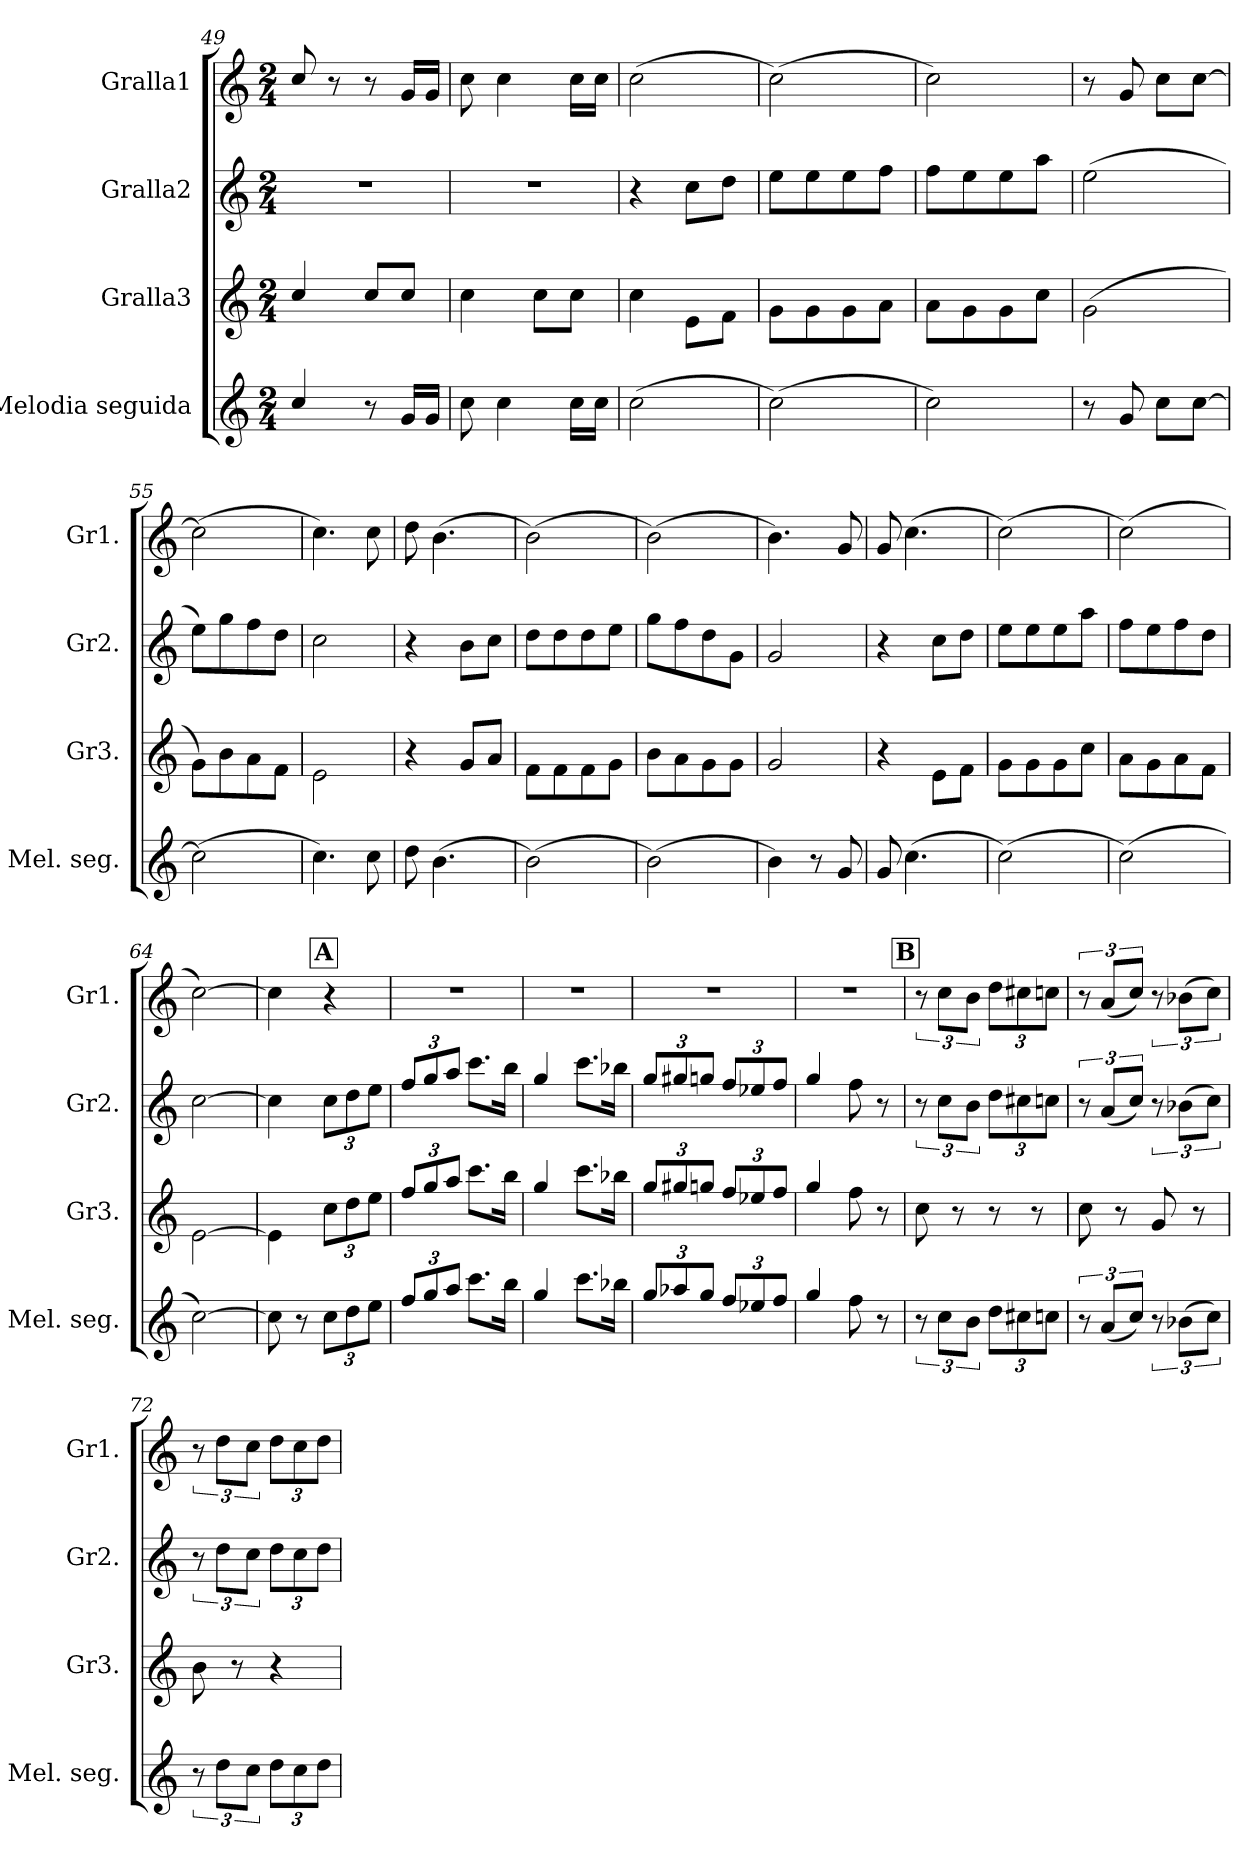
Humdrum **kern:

**kern	**kern	**kern	**kern
*part4	*part3	*part2	*part1
*staff4	*staff3	*staff2	*staff1
*I"Melodia seguida	*I"Gralla3	*I"Gralla2	*I"Gralla1
*I'Mel. seg.	*I'Gr3.	*I'Gr2.	*I'Gr1.
!!LO:PB:g=z
*clefG2	*clefG2	*clefG2	*clefG2
*k[]	*k[]	*k[]	*k[]
*M2/4	*M2/4	*M2/4	*M2/4
=49	=49	=49	=49
4cc/	4cc/	2r	8cc/
.	.	.	8r
8r	8cc/L	.	8r
16g/LL	8cc/J	.	16g/LL
16g/JJ	.	.	16g/JJ
=50	=50	=50	=50
8cc\	4cc\	2r	8cc\
4cc\	.	.	4cc\
.	8cc\L	.	.
16cc\LL	8cc\J	.	16cc\LL
16cc\JJ	.	.	16cc\JJ
=51	=51	=51	=51
(>2cc\	4cc\	4r	(>2cc\
.	8e\L	8cc\L	.
.	8f\J	8dd\J	.
=52	=52	=52	=52
(>2cc\)	8g\L	8ee\L	(>2cc\)
.	8g\	8ee\	.
.	8g\	8ee\	.
.	8a\J	8ff\J	.
=53	=53	=53	=53
2cc\)	8a\L	8ff\L	2cc\)
.	8g\	8ee\	.
.	8g\	8ee\	.
.	8cc\J	8aa\J	.
=54	=54	=54	=54
8r	(>2g\	(>2ee\	8r
8g/	.	.	8g/
8cc\L	.	.	8cc\L
[8cc\J	.	.	[8cc\J
=55	=55	=55	=55
(>2cc\]	8g\L)	8ee\L)	(>2cc\]
.	8b\	8gg\	.
.	8a\	8ff\	.
.	8f\J	8dd\J	.
=56	=56	=56	=56
4.cc\)	2e\	2cc\	4.cc\)
8cc\	.	.	8cc\
=57	=57	=57	=57
8dd\	4r	4r	8dd\
(>4.b\	.	.	(>4.b\
.	8g/L	8b\L	.
.	8a/J	8cc\J	.
!!LO:LB:g=z
=58	=58	=58	=58
(>2b\)	8f\L	8dd\L	(>2b\)
.	8f\	8dd\	.
.	8f\	8dd\	.
.	8g\J	8ee\J	.
=59	=59	=59	=59
(>2b\)	8b\L	8gg\L	(>2b\)
.	8a\	8ff\	.
.	8g\	8dd\	.
.	8g\J	8g\J	.
=60	=60	=60	=60
4b\)	2g/	2g/	4.b\)
8r	.	.	.
8g/	.	.	8g/
=61	=61	=61	=61
8g/	4r	4r	8g/
(>4.cc\	.	.	(>4.cc\
.	8e\L	8cc\L	.
.	8f\J	8dd\J	.
=62	=62	=62	=62
(>2cc\)	8g\L	8ee\L	(>2cc\)
.	8g\	8ee\	.
.	8g\	8ee\	.
.	8cc\J	8aa\J	.
=63	=63	=63	=63
(>2cc\)	8a\L	8ff\L	(>2cc\)
.	8g\	8ee\	.
.	8a\	8ff\	.
.	8f\J	8dd\J	.
=64	=64	=64	=64
[2cc\)	[2e\	[2cc\	[2cc\)
!!LO:REH:place=s1:a:B:fs=14:t=A:qo=1
=65	=65	=65	=65
8cc\]	4e\]	4cc\]	4cc\]
8r	.	.	.
*Xbrackettup	*Xbrackettup	*Xbrackettup	*
12cc\L	12cc\L	12cc\L	4r
12dd\	12dd\	12dd\	.
12ee\J	12ee\J	12ee\J	.
=66	=66	=66	=66
12ff/L	12ff/L	12ff/L	2r
12gg/	12gg/	12gg/	.
12aa/J	12aa/J	12aa/J	.
8.ccc\L	8.ccc\L	8.ccc\L	.
16bb\Jk	16bb\Jk	16bb\Jk	.
!!LO:LB:g=z
=67	=67	=67	=67
4gg/	4gg/	4gg/	2r
8.ccc\L	8.ccc\L	8.ccc\L	.
16bb-X\Jk	16bb-X\Jk	16bb-X\Jk	.
=68	=68	=68	=68
12gg/L	12gg/L	12gg/L	2r
12aa-X/	12gg#X/	12gg#X/	.
12gg/J	12ggn/J	12ggn/J	.
12ff/L	12ff/L	12ff/L	.
12ee-X/	12ee-X/	12ee-X/	.
12ff/J	12ff/J	12ff/J	.
=69	=69	=69	=69
4gg/	4gg/	4gg/	2r
8ff\	8ff\	8ff\	.
8r	8r	8r	.
!!LO:REH:place=s1:a:B:fs=14:t=B
=70	=70	=70	=70
*brackettup	*	*brackettup	*
12r	8cc\	12r	12r
12cc\L	.	12cc\L	12cc\L
.	8r	.	.
12b\J	.	12b\J	12b\J
*Xbrackettup	*	*Xbrackettup	*Xbrackettup
12dd\L	8r	12dd\L	12dd\L
12cc#X\	.	12cc#X\	12cc#X\
.	8r	.	.
12ccn\J	.	12ccn\J	12ccn\J
=71	=71	=71	=71
*brackettup	*	*brackettup	*brackettup
12r	8cc\	12r	12r
(<12a/L	.	(<12a/L	(<12a/L
.	8r	.	.
12cc/J)	.	12cc/J)	12cc/J)
12r	8g/	12r	12r
(>12b-X\L	.	(>12b-X\L	(>12b-X\L
.	8r	.	.
12cc\J)	.	12cc\J)	12cc\J)
=72	=72	=72	=72
12r	8b\	12r	12r
12dd\L	.	12dd\L	12dd\L
.	8r	.	.
12cc\J	.	12cc\J	12cc\J
*Xbrackettup	*	*Xbrackettup	*Xbrackettup
12dd\L	4r	12dd\L	12dd\L
12cc\	.	12cc\	12cc\
12dd\J	.	12dd\J	12dd\J
=	=	=	=
*-	*-	*-	*-
